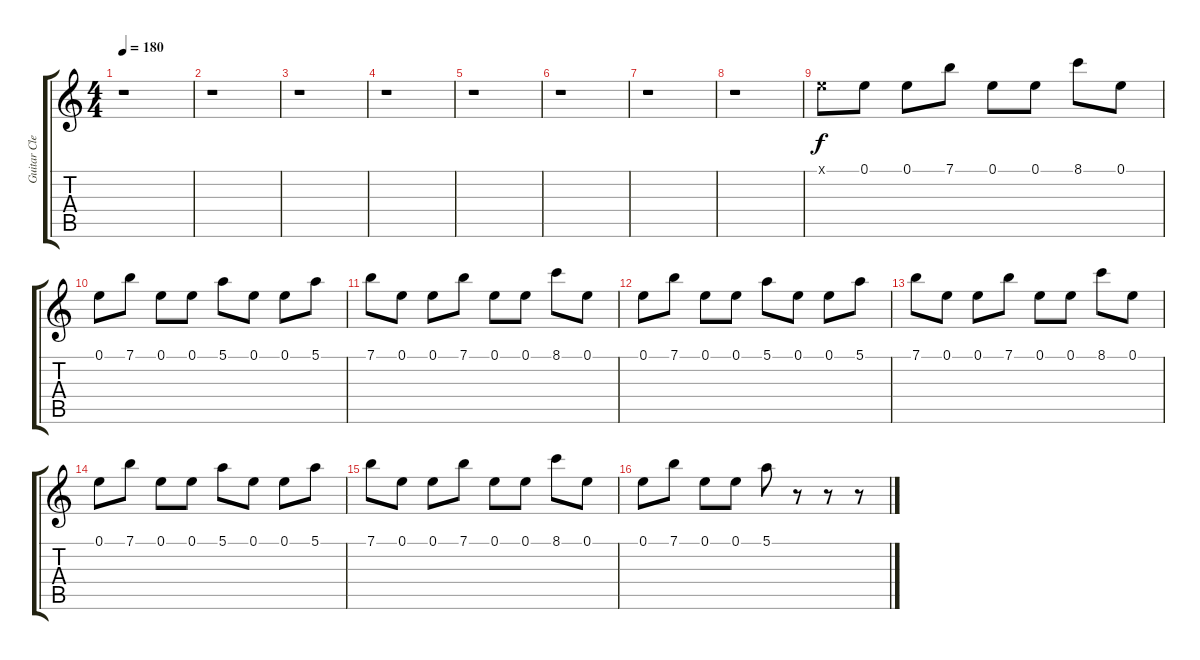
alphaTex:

\track ("Guitar Clean 2" "Guitar Cle") {instrument acousticguitarnylon}
\staff {score tabs}
\tuning (E4 B3 G3 D3 A2 E2) {hide}
\ts (4 4)
\tempo 180
\clef g2
\ks c
r.1{dy f instrument acousticguitarnylon} |
r.1 |
r.1 |
r.1 |
r.1 |
r.1 |
r.1 |
r.1 |
0.1{x}.8 0.1.8 0.1.8 7.1.8 0.1.8 0.1.8 8.1.8 0.1.8 |
0.1.8 7.1.8 0.1.8 0.1.8 5.1.8 0.1.8 0.1.8 5.1.8 |
7.1.8 0.1.8 0.1.8 7.1.8 0.1.8 0.1.8 8.1.8 0.1.8 |
0.1.8 7.1.8 0.1.8 0.1.8 5.1.8 0.1.8 0.1.8 5.1.8 |
7.1.8 0.1.8 0.1.8 7.1.8 0.1.8 0.1.8 8.1.8 0.1.8 |
0.1.8 7.1.8 0.1.8 0.1.8 5.1.8 0.1.8 0.1.8 5.1.8 |
7.1.8 0.1.8 0.1.8 7.1.8 0.1.8 0.1.8 8.1.8 0.1.8 |
0.1.8 7.1.8 0.1.8 0.1.8 5.1.8 r.8 r.8 r.8
